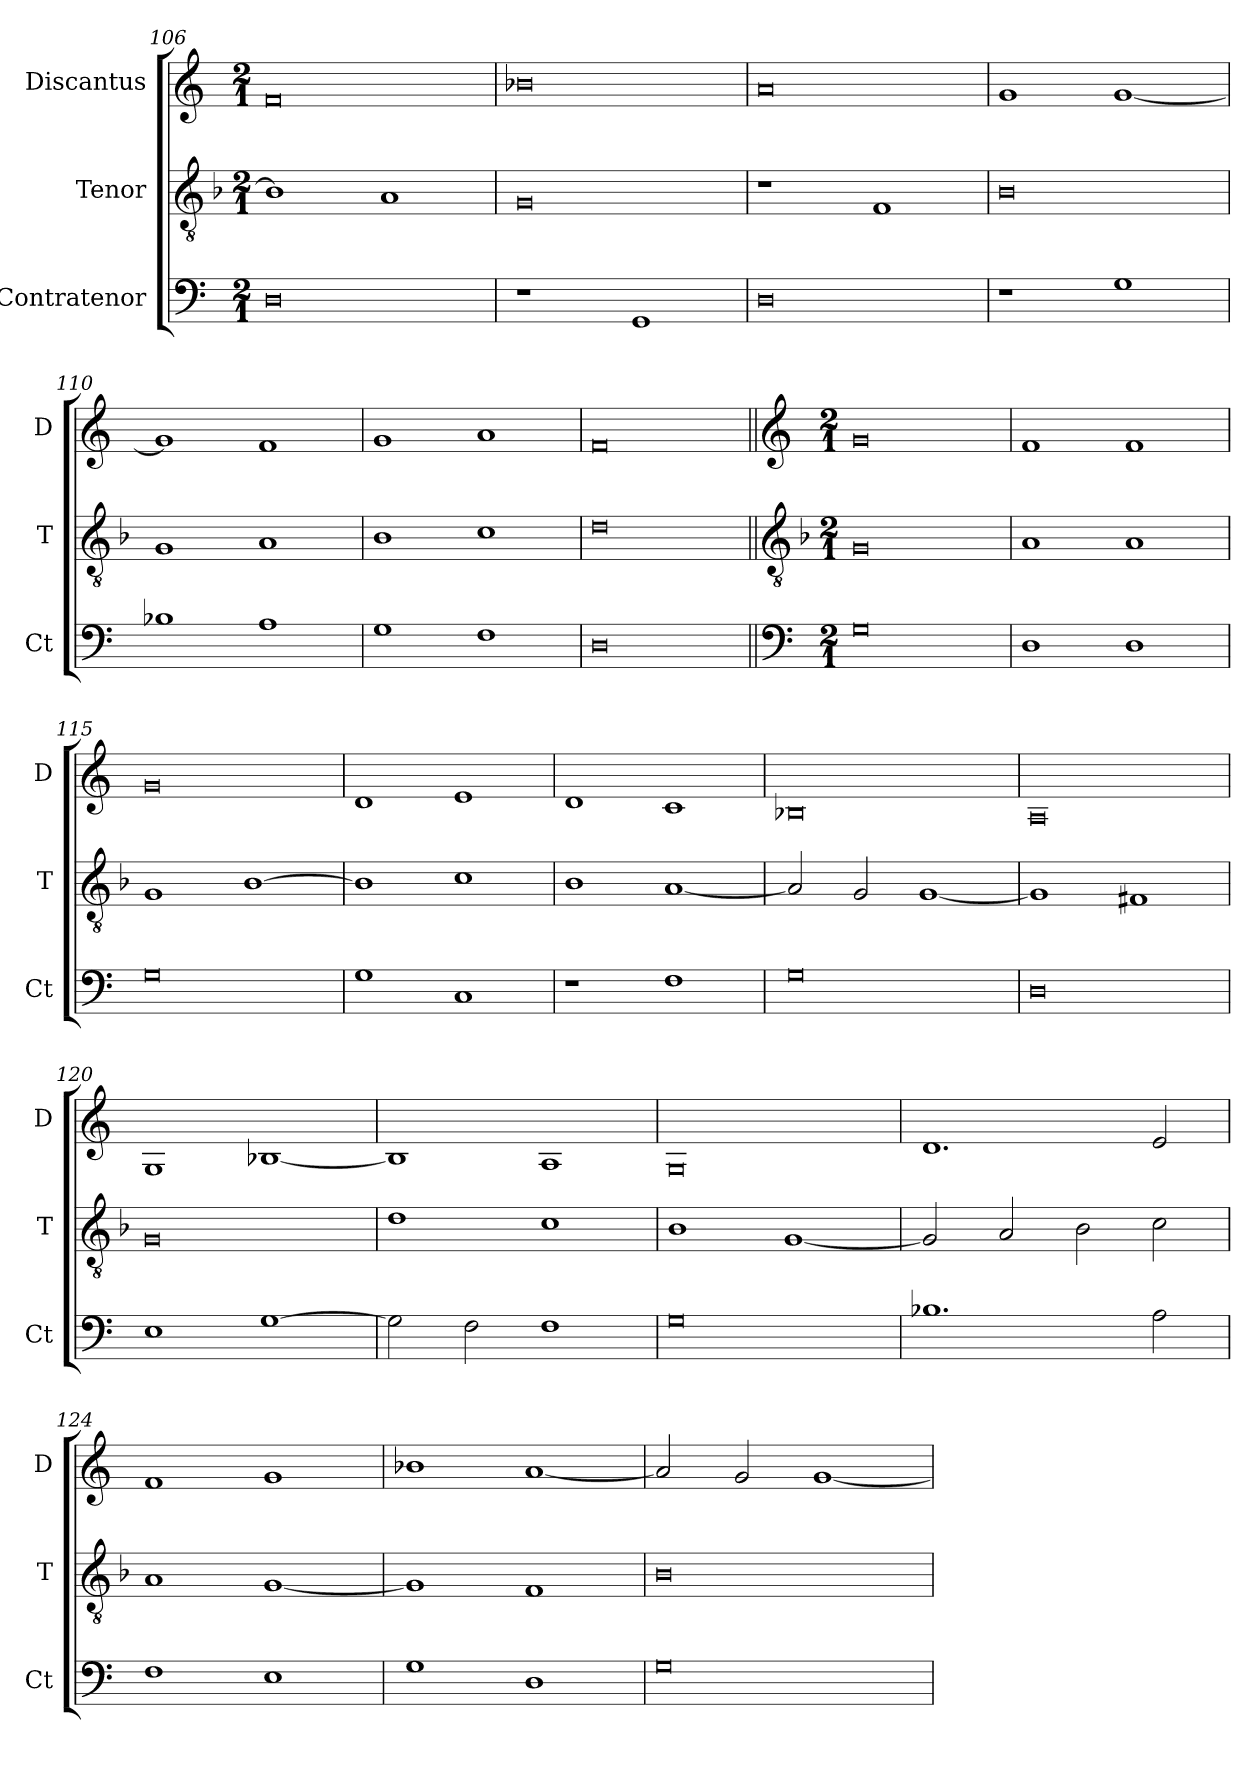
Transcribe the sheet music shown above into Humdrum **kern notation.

**kern	**kern	**kern
*part3	*part2	*part1
*staff3	*staff2	*staff1
*I"Contratenor	*I"Tenor	*I"Discantus
*I'Ct	*I'T	*I'D
*clefF4	*clefGv2	*clefG2
*k[]	*k[b-]	*k[]
*M2/1	*M2/1	*M2/1
=106	=106	=106
0D	1B-]	0f
.	1A	.
=107	=107	=107
1r	0G	0b-X
1GG	.	.
=108	=108	=108
0D	1r	0a
.	1F	.
=109	=109	=109
1r	0B-	1g
1G	.	[1g
=110	=110	=110
1B-X	1G	1g]
1A	1A	1f
=111	=111	=111
1G	1B-	1g
1F	1c	1a
=112	=112	=112
0D	0d	0f
!!LO:LB:g=z
=113||	=113||	=113||
*clefF4	*clefGv2	*clefG2
*k[]	*k[b-]	*k[]
*M2/1	*M2/1	*M2/1
0G	0G	0g
=114	=114	=114
1D	1A	1f
1D	1A	1f
=115	=115	=115
0G	1G	0g
.	[1B-	.
=116	=116	=116
1G	1B-]	1d
1C	1c	1e
=117	=117	=117
1r	1B-	1d
1F	[1A	1c
=118	=118	=118
0G	2A/]	0B-X
.	2G/	.
.	[1G	.
=119	=119	=119
0D	1G]	0A
.	1F#X	.
=120	=120	=120
1E	0G	1G
[1G	.	[1B-X
=121	=121	=121
2G\]	1d	1B-]
2F\	.	.
1F	1c	1A
=122	=122	=122
0G	1B-	0G
.	[1G	.
=123	=123	=123
1.B-X	2G/]	1.d
.	2A/	.
.	2B-\	.
2A\	2c\	2e/
=124	=124	=124
1F	1A	1f
1E	[1G	1g
=125	=125	=125
1G	1G]	1b-X
1D	1F	[1a
=126	=126	=126
0G	0B-	2a/]
.	.	2g/
.	.	[1g
=	=	=
*-	*-	*-
